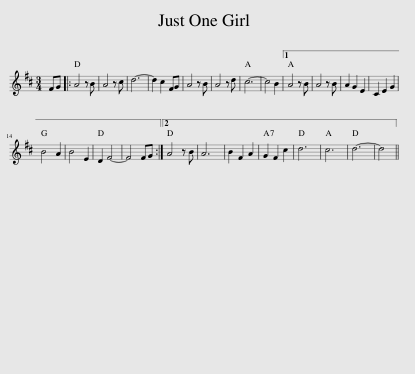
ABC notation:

X:1
L:1/8
M:3/4
I:linebreak $
K:D
V:1 treble
V:1
 FG |: A4 z B | A4 z c | d6- | d2 c2 FG | %5
 A4 z B | A4 z d | c6- | c4 B2 |1 A4 z B | %10
 A4 z B | A2 G2 E2 | C2 E2 G2 |$ B4 A2 | B4 E2 | %15
 D2 F4- | F4 FG :|2 A4 z B | A6 | B2 F2 A2 | %20
 G2 F2 c2 | d6 | c6 | d6- | d4 || %25
